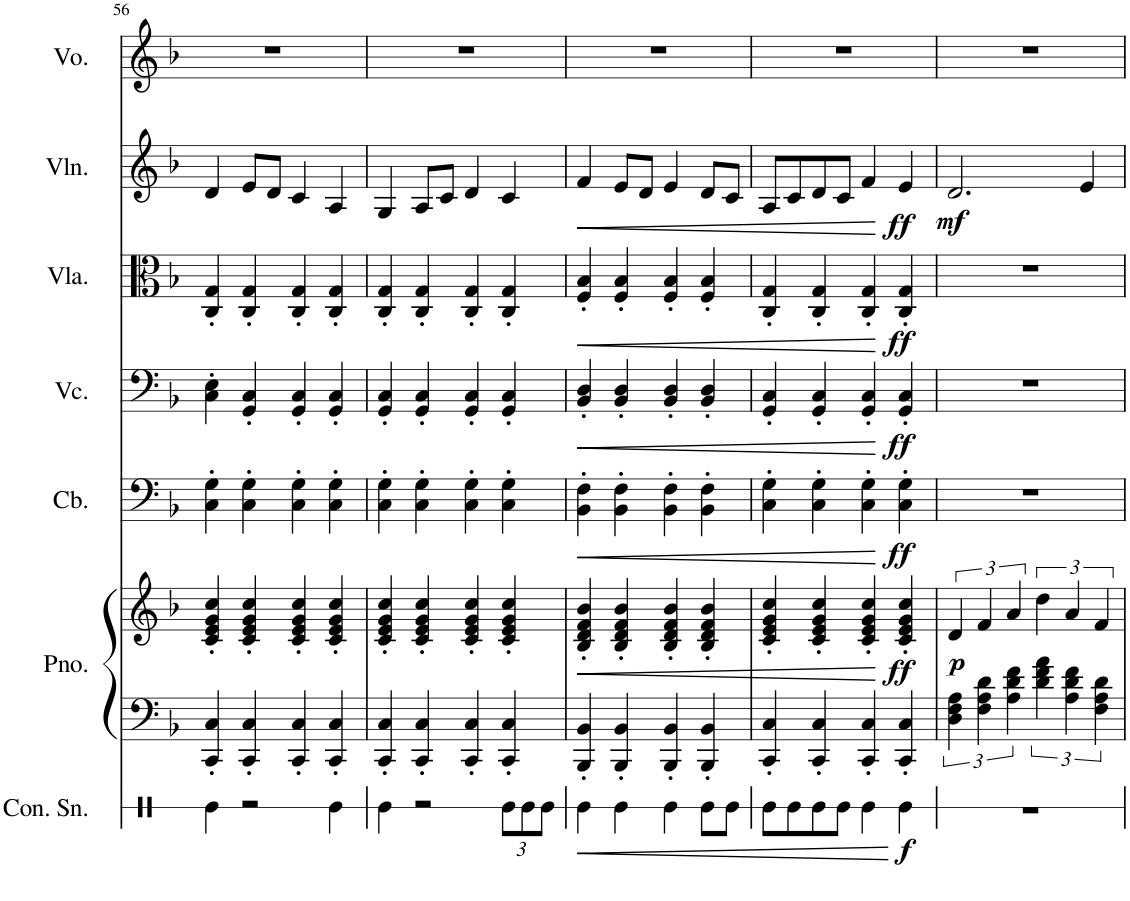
**kern	**dynam	**kern	**kern	**dynam	**kern	**dynam	**kern	**dynam	**kern	**dynam	**kern	**dynam	**kern
*part7	*part7	*part6	*part6	*part6	*part5	*part5	*part4	*part4	*part3	*part3	*part2	*part2	*part1
*staff8	*staff8	*staff7	*staff6	*staff6/7	*staff5	*staff5	*staff4	*staff4	*staff3	*staff3	*staff2	*staff2	*staff1
*I"Concert Snare Drum	*	*I"Piano	*	*	*I"Contrabass	*	*I"Violoncello	*	*I"Viola	*	*I"Violin	*	*I"Voice
*I'Con. Sn.	*	*I'Pno.	*	*	*I'Cb.	*	*I'Vc.	*	*I'Vla.	*	*I'Vln.	*	*I'Vo.
!!LO:PB:g=z
*clefX	*	*clefF4	*clefG2	*	*clefF4	*	*clefF4	*	*clefC3	*	*clefG2	*	*clefG2
*	*	*	*	*	*Trd7c12	*	*	*	*	*	*	*	*
*k[]	*	*k[b-]	*k[b-]	*	*k[b-]	*	*k[b-]	*	*k[b-]	*	*k[b-]	*	*k[b-]
*M4/4	*	*M4/4	*M4/4	*	*M4/4	*	*M4/4	*	*M4/4	*	*M4/4	*	*M4/4
=56	=56	=56	=56	=56	=56	=56	=56	=56	=56	=56	=56	=56	=56
4Re\	.	4CC/' 4C/'	4c/' 4e/' 4g/' 4cc/'	.	4C\' 4G\'	.	4C\' 4E\'	.	4C/' 4G/'	.	4d/	.	1r
2r	.	4CC/' 4C/'	4c/' 4e/' 4g/' 4cc/'	.	4C\' 4G\'	.	4GG/' 4C/'	.	4C/' 4G/'	.	8e/L	.	.
.	.	.	.	.	.	.	.	.	.	.	8d/J	.	.
.	.	4CC/' 4C/'	4c/' 4e/' 4g/' 4cc/'	.	4C\' 4G\'	.	4GG/' 4C/'	.	4C/' 4G/'	.	4c/	.	.
4Re\	.	4CC/' 4C/'	4c/' 4e/' 4g/' 4cc/'	.	4C\' 4G\'	.	4GG/' 4C/'	.	4C/' 4G/'	.	4A/	.	.
=57	=57	=57	=57	=57	=57	=57	=57	=57	=57	=57	=57	=57	=57
4Re\	.	4CC/' 4C/'	4c/' 4e/' 4g/' 4cc/'	.	4C\' 4G\'	.	4GG/' 4C/'	.	4C/' 4G/'	.	4G/	.	1r
2r	.	4CC/' 4C/'	4c/' 4e/' 4g/' 4cc/'	.	4C\' 4G\'	.	4GG/' 4C/'	.	4C/' 4G/'	.	8A/L	.	.
.	.	.	.	.	.	.	.	.	.	.	8c/J	.	.
.	.	4CC/' 4C/'	4c/' 4e/' 4g/' 4cc/'	.	4C\' 4G\'	.	4GG/' 4C/'	.	4C/' 4G/'	.	4d/	.	.
*Xbrackettup	*	*	*	*	*	*	*	*	*	*	*	*	*
12Re\L	.	4CC/' 4C/'	4c/' 4e/' 4g/' 4cc/'	.	4C\' 4G\'	.	4GG/' 4C/'	.	4C/' 4G/'	.	4c/	.	.
12Re\	.	.	.	.	.	.	.	.	.	.	.	.	.
12Re\J	.	.	.	.	.	.	.	.	.	.	.	.	.
=58	=58	=58	=58	=58	=58	=58	=58	=58	=58	=58	=58	=58	=58
!	!LO:HP:b	!	!	!LO:HP:b	!	!LO:HP:b	!	!LO:HP:b	!	!LO:HP:b	!	!LO:HP:b	!
4Re\	<	4BBB-/' 4BB-/'	4B-/' 4d/' 4f/' 4b-/'	<	4BB-\' 4F\'	<	4BB-/' 4D/'	<	4F/' 4B-/'	<	4f/	<	1r
4Re\	.	4BBB-/' 4BB-/'	4B-/' 4d/' 4f/' 4b-/'	.	4BB-\' 4F\'	.	4BB-/' 4D/'	.	4F/' 4B-/'	.	8e/L	.	.
.	.	.	.	.	.	.	.	.	.	.	8d/J	.	.
4Re\	.	4BBB-/' 4BB-/'	4B-/' 4d/' 4f/' 4b-/'	.	4BB-\' 4F\'	.	4BB-/' 4D/'	.	4F/' 4B-/'	.	4e/	.	.
8Re\L	.	4BBB-/' 4BB-/'	4B-/' 4d/' 4f/' 4b-/'	.	4BB-\' 4F\'	.	4BB-/' 4D/'	.	4F/' 4B-/'	.	8d/L	.	.
8Re\J	.	.	.	.	.	.	.	.	.	.	8c/J	.	.
=59	=59	=59	=59	=59	=59	=59	=59	=59	=59	=59	=59	=59	=59
8Re\L	.	4CC/' 4C/'	4c/' 4e/' 4g/' 4cc/'	.	4C\' 4G\'	.	4GG/' 4C/'	.	4C/' 4G/'	.	8A/L	.	1r
8Re\	.	.	.	.	.	.	.	.	.	.	8c/	.	.
8Re\	.	4CC/' 4C/'	4c/' 4e/' 4g/' 4cc/'	.	4C\' 4G\'	.	4GG/' 4C/'	.	4C/' 4G/'	.	8d/	.	.
8Re\J	.	.	.	.	.	.	.	.	.	.	8c/J	.	.
4Re\	.	4CC/' 4C/'	4c/' 4e/' 4g/' 4cc/'	.	4C\' 4G\'	.	4GG/' 4C/'	.	4C/' 4G/'	.	4f/	.	.
!	!LO:DY:n=1:b	!	!	!LO:DY:n=1:b	!	!LO:DY:n=1:b	!	!LO:DY:n=1:b	!	!LO:DY:n=1:b	!	!LO:DY:n=1:b	!
4Re\	[ f	4CC/' 4C/'	4c/' 4e/' 4g/' 4cc/'	[ ff	4C\' 4G\'	[ ff	4GG/' 4C/'	[ ff	4C/' 4G/'	[ ff	4e/	[ ff	.
=60	=60	=60	=60	=60	=60	=60	=60	=60	=60	=60	=60	=60	=60
!	!	!	!	!LO:DY:b	!	!	!	!	!	!	!	!LO:DY:b	!
1r	.	6D\ 6F\ 6A\	6d/	p	1r	.	1r	.	1r	.	2.d/	mf	1r
.	.	6F\ 6A\ 6d\	6f/	.	.	.	.	.	.	.	.	.	.
.	.	6A\ 6d\ 6f\	6a/	.	.	.	.	.	.	.	.	.	.
.	.	6d\ 6f\ 6a\	6dd\	.	.	.	.	.	.	.	.	.	.
.	.	6A\ 6d\ 6f\	6a/	.	.	.	.	.	.	.	.	.	.
.	.	.	.	.	.	.	.	.	.	.	4e/	.	.
.	.	6F\ 6A\ 6d\	6f/	.	.	.	.	.	.	.	.	.	.
=	=	=	=	=	=	=	=	=	=	=	=	=	=
*-	*-	*-	*-	*-	*-	*-	*-	*-	*-	*-	*-	*-	*-
